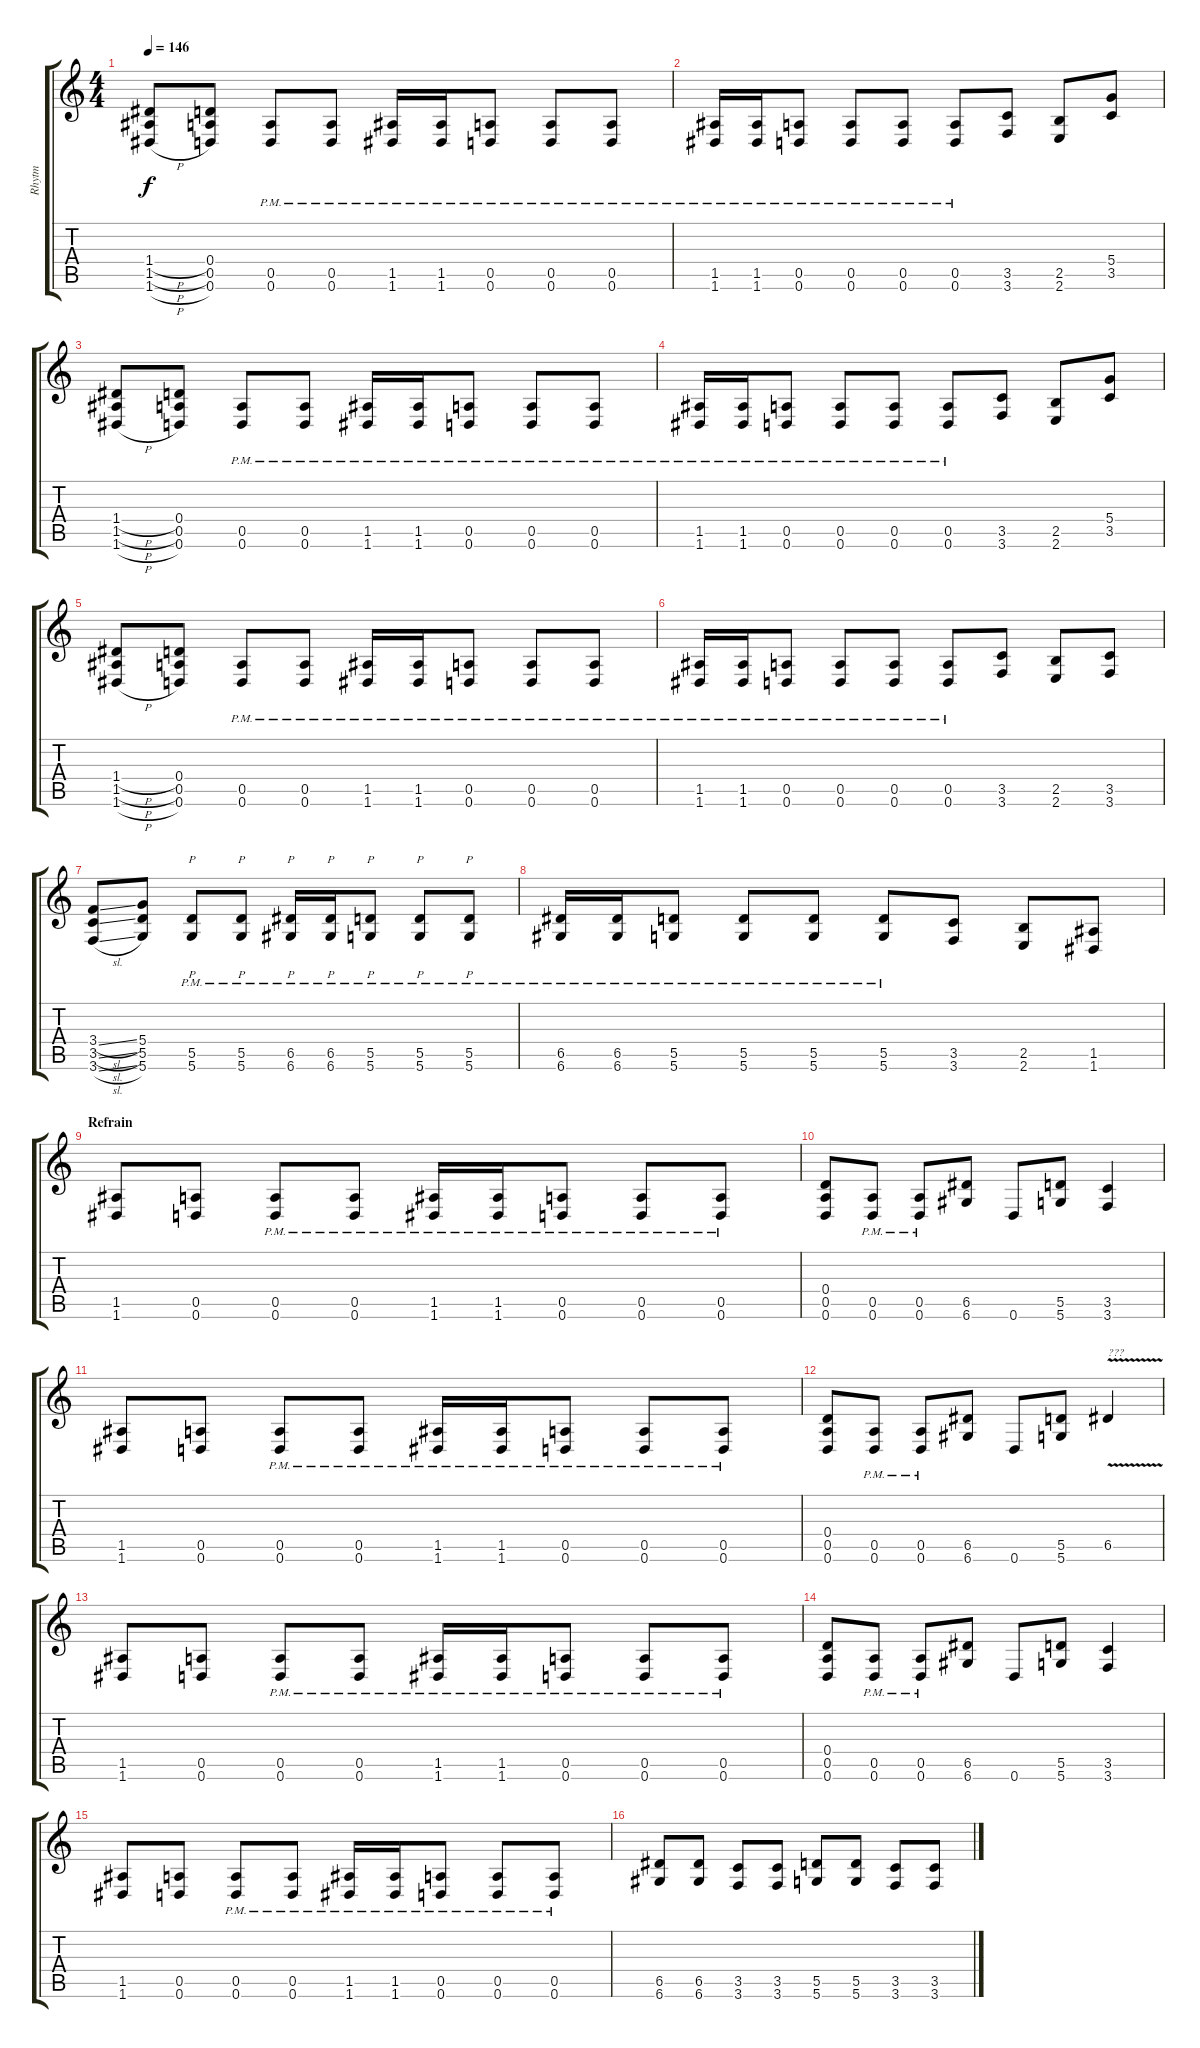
\track ("Rhytm" "Rhytm") {instrument distortionguitar}
\staff {score tabs}
\tuning (E4 B3 G3 D3 A2 D2) {hide}
\ts (4 4)
\tempo 146
\clef g2
\ks c
(1.4{h} 1.5{h} 1.6{h}).8{dy f} (0.4 0.5 0.6).8 (0.5{pm} 0.6{pm}).8 (0.5{pm} 0.6{pm}).8 (1.5{pm} 1.6{pm}).16 (1.5{pm} 1.6{pm}).16 (0.5{pm} 0.6{pm}).8 (0.5{pm} 0.6{pm}).8 (0.5{pm} 0.6{pm}).8 |
(1.5{pm} 1.6{pm}).16 (1.5{pm} 1.6{pm}).16 (0.5{pm} 0.6{pm}).8 (0.5{pm} 0.6{pm}).8 (0.5{pm} 0.6{pm}).8 (0.5{pm} 0.6{pm}).8 (3.5 3.6).8 (2.5 2.6).8 (5.4 3.5).8 |
(1.4{h} 1.5{h} 1.6{h}).8 (0.4 0.5 0.6).8 (0.5{pm} 0.6{pm}).8 (0.5{pm} 0.6{pm}).8 (1.5{pm} 1.6{pm}).16 (1.5{pm} 1.6{pm}).16 (0.5{pm} 0.6{pm}).8 (0.5{pm} 0.6{pm}).8 (0.5{pm} 0.6{pm}).8 |
(1.5{pm} 1.6{pm}).16 (1.5{pm} 1.6{pm}).16 (0.5{pm} 0.6{pm}).8 (0.5{pm} 0.6{pm}).8 (0.5{pm} 0.6{pm}).8 (0.5{pm} 0.6{pm}).8 (3.5 3.6).8 (2.5 2.6).8 (5.4 3.5).8 |
(1.4{h} 1.5{h} 1.6{h}).8 (0.4 0.5 0.6).8 (0.5{pm} 0.6{pm}).8 (0.5{pm} 0.6{pm}).8 (1.5{pm} 1.6{pm}).16 (1.5{pm} 1.6{pm}).16 (0.5{pm} 0.6{pm}).8 (0.5{pm} 0.6{pm}).8 (0.5{pm} 0.6{pm}).8 |
(1.5{pm} 1.6{pm}).16 (1.5{pm} 1.6{pm}).16 (0.5{pm} 0.6{pm}).8 (0.5{pm} 0.6{pm}).8 (0.5{pm} 0.6{pm}).8 (0.5{pm} 0.6{pm}).8 (3.5 3.6).8 (2.5 2.6).8 (3.5 3.6).8 |
(3.4{sl} 3.5{sl} 3.6{sl}).8 (5.4 5.5 5.6).8 (5.5{pm} 5.6{pm}).8{p} (5.5{pm} 5.6{pm}).8{p} (6.5{pm} 6.6{pm}).16{p} (6.5{pm} 6.6{pm}).16{p} (5.5{pm} 5.6{pm}).8{p} (5.5{pm} 5.6{pm}).8{p} (5.5{pm} 5.6{pm}).8{p} |
(6.5{pm} 6.6{pm}).16 (6.5{pm} 6.6{pm}).16 (5.5{pm} 5.6{pm}).8 (5.5{pm} 5.6{pm}).8 (5.5{pm} 5.6{pm}).8 (5.5{pm} 5.6{pm}).8 (3.5 3.6).8 (2.5 2.6).8 (1.5 1.6).8 |
\section ("" "Refrain")
(1.5 1.6).8 (0.5 0.6).8 (0.5{pm} 0.6).8 (0.5{pm} 0.6).8 (1.5{pm} 1.6).16 (1.5{pm} 1.6).16 (0.5{pm} 0.6).8 (0.5{pm} 0.6).8 (0.5{pm} 0.6).8 |
(0.4 0.5 0.6).8 (0.5{pm} 0.6).8 (0.5{pm} 0.6).8 (6.5 6.6).8 0.6.8 (5.5 5.6).8 (3.5 3.6).4 |
(1.5 1.6).8 (0.5 0.6).8 (0.5{pm} 0.6).8 (0.5{pm} 0.6).8 (1.5{pm} 1.6).16 (1.5{pm} 1.6).16 (0.5{pm} 0.6).8 (0.5{pm} 0.6).8 (0.5{pm} 0.6).8 |
(0.4 0.5 0.6).8 (0.5{pm} 0.6).8 (0.5{pm} 0.6).8 (6.5 6.6).8 0.6.8 (5.5 5.6).8 6.5{v}.4{txt "??? "} |
(1.5 1.6).8 (0.5 0.6).8 (0.5{pm} 0.6).8 (0.5{pm} 0.6).8 (1.5{pm} 1.6).16 (1.5{pm} 1.6).16 (0.5{pm} 0.6).8 (0.5{pm} 0.6).8 (0.5{pm} 0.6).8 |
(0.4 0.5 0.6).8 (0.5{pm} 0.6).8 (0.5{pm} 0.6).8 (6.5 6.6).8 0.6.8 (5.5 5.6).8 (3.5 3.6).4 |
(1.5 1.6).8 (0.5 0.6).8 (0.5{pm} 0.6).8 (0.5{pm} 0.6).8 (1.5{pm} 1.6).16 (1.5{pm} 1.6).16 (0.5{pm} 0.6).8 (0.5{pm} 0.6).8 (0.5{pm} 0.6).8 |
(6.5 6.6).8 (6.5 6.6).8 (3.5 3.6).8 (3.5 3.6).8 (5.5 5.6).8 (5.5 5.6).8 (3.5 3.6).8 (3.5 3.6).8
